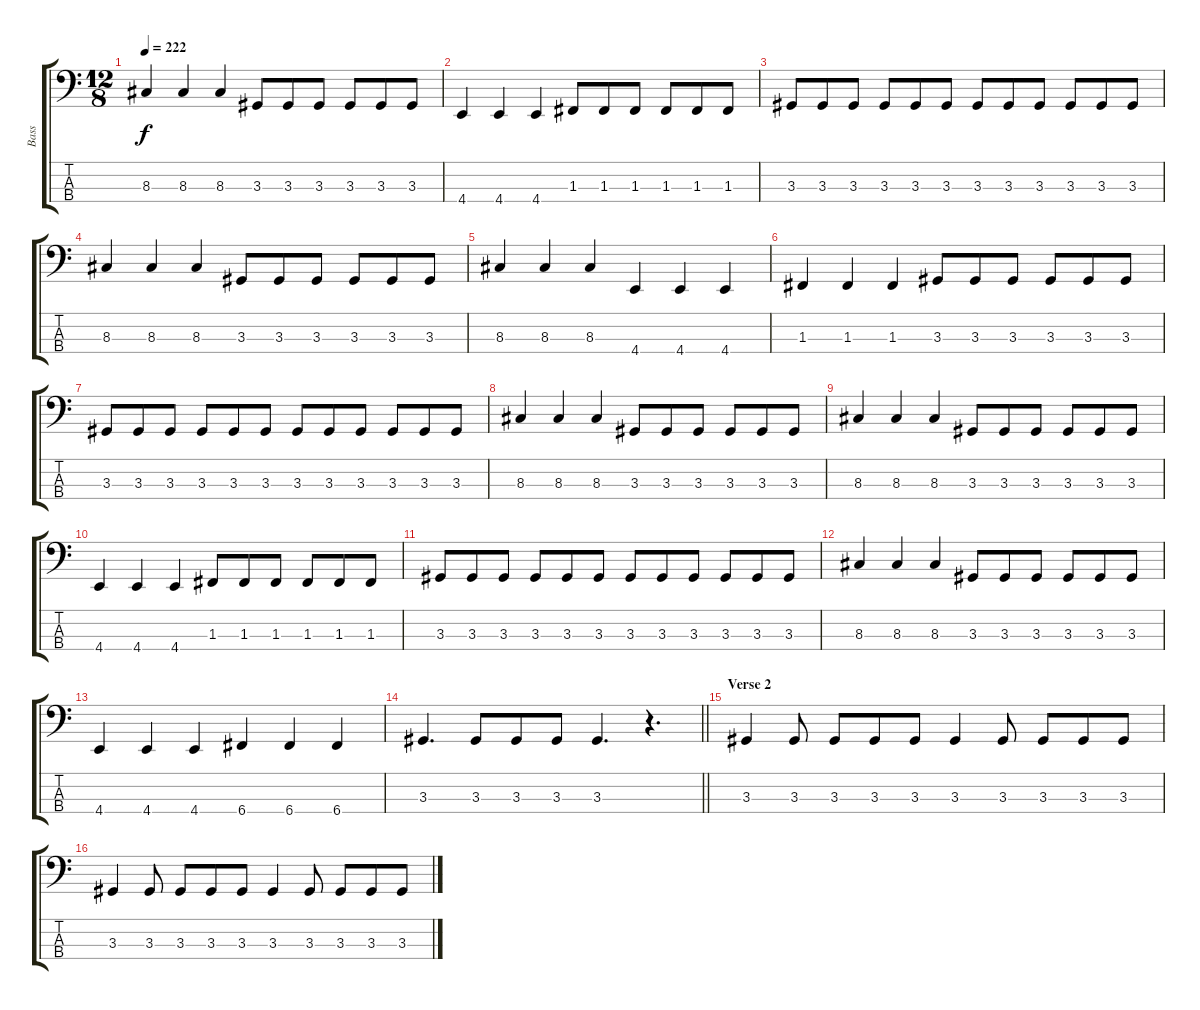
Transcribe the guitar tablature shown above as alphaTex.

\track ("Bass" "Bass") {instrument electricbasspick}
\staff {score tabs}
\tuning (Eb2 Bb1 F1 C1) {hide}
\ts (12 8)
\tempo 222
\clef f4
\ks c
8.3.4{dy f} 8.3.4 8.3.4 3.3.8 3.3.8 3.3.8 3.3.8 3.3.8 3.3.8 |
4.4.4 4.4.4 4.4.4 1.3.8 1.3.8 1.3.8 1.3.8 1.3.8 1.3.8 |
3.3.8 3.3.8 3.3.8 3.3.8 3.3.8 3.3.8 3.3.8 3.3.8 3.3.8 3.3.8 3.3.8 3.3.8 |
8.3.4 8.3.4 8.3.4 3.3.8 3.3.8 3.3.8 3.3.8 3.3.8 3.3.8 |
8.3.4 8.3.4 8.3.4 4.4.4 4.4.4 4.4.4 |
1.3.4 1.3.4 1.3.4 3.3.8 3.3.8 3.3.8 3.3.8 3.3.8 3.3.8 |
3.3.8 3.3.8 3.3.8 3.3.8 3.3.8 3.3.8 3.3.8 3.3.8 3.3.8 3.3.8 3.3.8 3.3.8 |
8.3.4 8.3.4 8.3.4 3.3.8 3.3.8 3.3.8 3.3.8 3.3.8 3.3.8 |
8.3.4 8.3.4 8.3.4 3.3.8 3.3.8 3.3.8 3.3.8 3.3.8 3.3.8 |
4.4.4 4.4.4 4.4.4 1.3.8 1.3.8 1.3.8 1.3.8 1.3.8 1.3.8 |
3.3.8 3.3.8 3.3.8 3.3.8 3.3.8 3.3.8 3.3.8 3.3.8 3.3.8 3.3.8 3.3.8 3.3.8 |
8.3.4 8.3.4 8.3.4 3.3.8 3.3.8 3.3.8 3.3.8 3.3.8 3.3.8 |
4.4.4 4.4.4 4.4.4 6.4.4 6.4.4 6.4.4 |
\barLineRight lightlight
3.3.4{d} 3.3.8 3.3.8 3.3.8 3.3.4{d} r.4{d} |
\section ("" "Verse 2")
3.3.4 3.3.8 3.3.8 3.3.8 3.3.8 3.3.4 3.3.8 3.3.8 3.3.8 3.3.8 |
3.3.4 3.3.8 3.3.8 3.3.8 3.3.8 3.3.4 3.3.8 3.3.8 3.3.8 3.3.8
